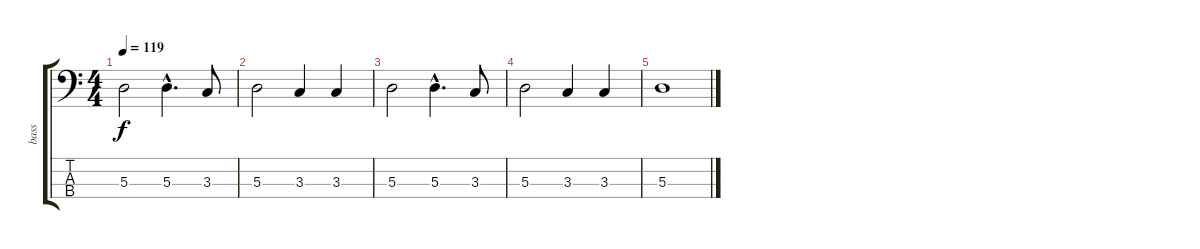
\track ("bass" "bass") {instrument electricbassfinger}
\staff {score tabs}
\tuning (G2 D2 A1 E1) {hide}
\ts (4 4)
\tempo 119
\clef f4
\ks c
5.3.2{dy f} 5.3{hac}.4{d} 3.3.8 |
5.3.2 3.3.4 3.3.4 |
5.3.2 5.3{hac}.4{d} 3.3.8 |
5.3.2 3.3.4 3.3.4 |
5.3.1
